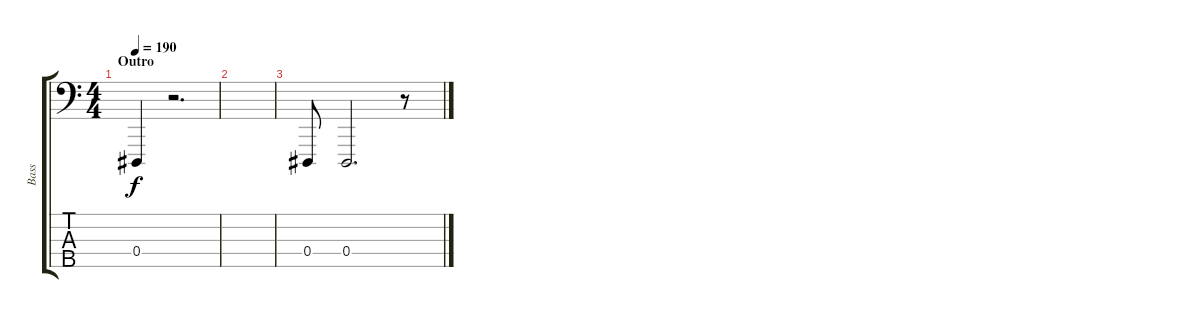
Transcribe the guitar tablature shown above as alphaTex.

\track ("Bass" "Bass") {instrument lead8bassandlead}
\staff {score tabs}
\tuning (Gb2 Db2 Ab1 Eb1 Bb0) {hide}
\ts (4 4)
\section ("" "Outro")
\tempo 190
\clef f4
\ks c
0.4.4{dy f} r.2{d} |
|
0.4.8 0.4.2{d} r.8
